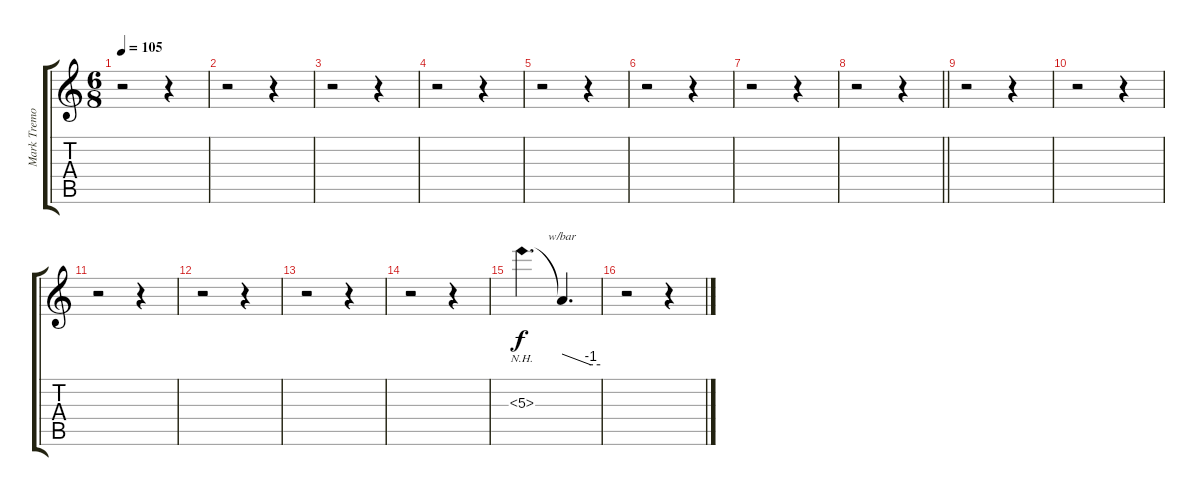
\track ("Mark Tremonti (Lead Guitar)" "Mark Tremo") {instrument distortionguitar}
\staff {score tabs}
\tuning (Db4 Ab3 E3 B2 Gb2 B1) {hide}
\ts (6 8)
\tempo 105
\clef g2
\ks c
r.2{dy f} r.4 |
r.2 r.4 |
r.2 r.4 |
r.2 r.4 |
r.2 r.4 |
r.2 r.4 |
r.2 r.4 |
\barLineRight lightlight
r.2 r.4 |
r.2 r.4 |
r.2 r.4 |
r.2 r.4 |
r.2 r.4 |
r.2 r.4 |
r.2 r.4 |
5.3{nh}.4{d volume 11} 5.3{t}.4{d tbe (custom default 0 0 45 -4 60 -4)} |
r.2 r.4
